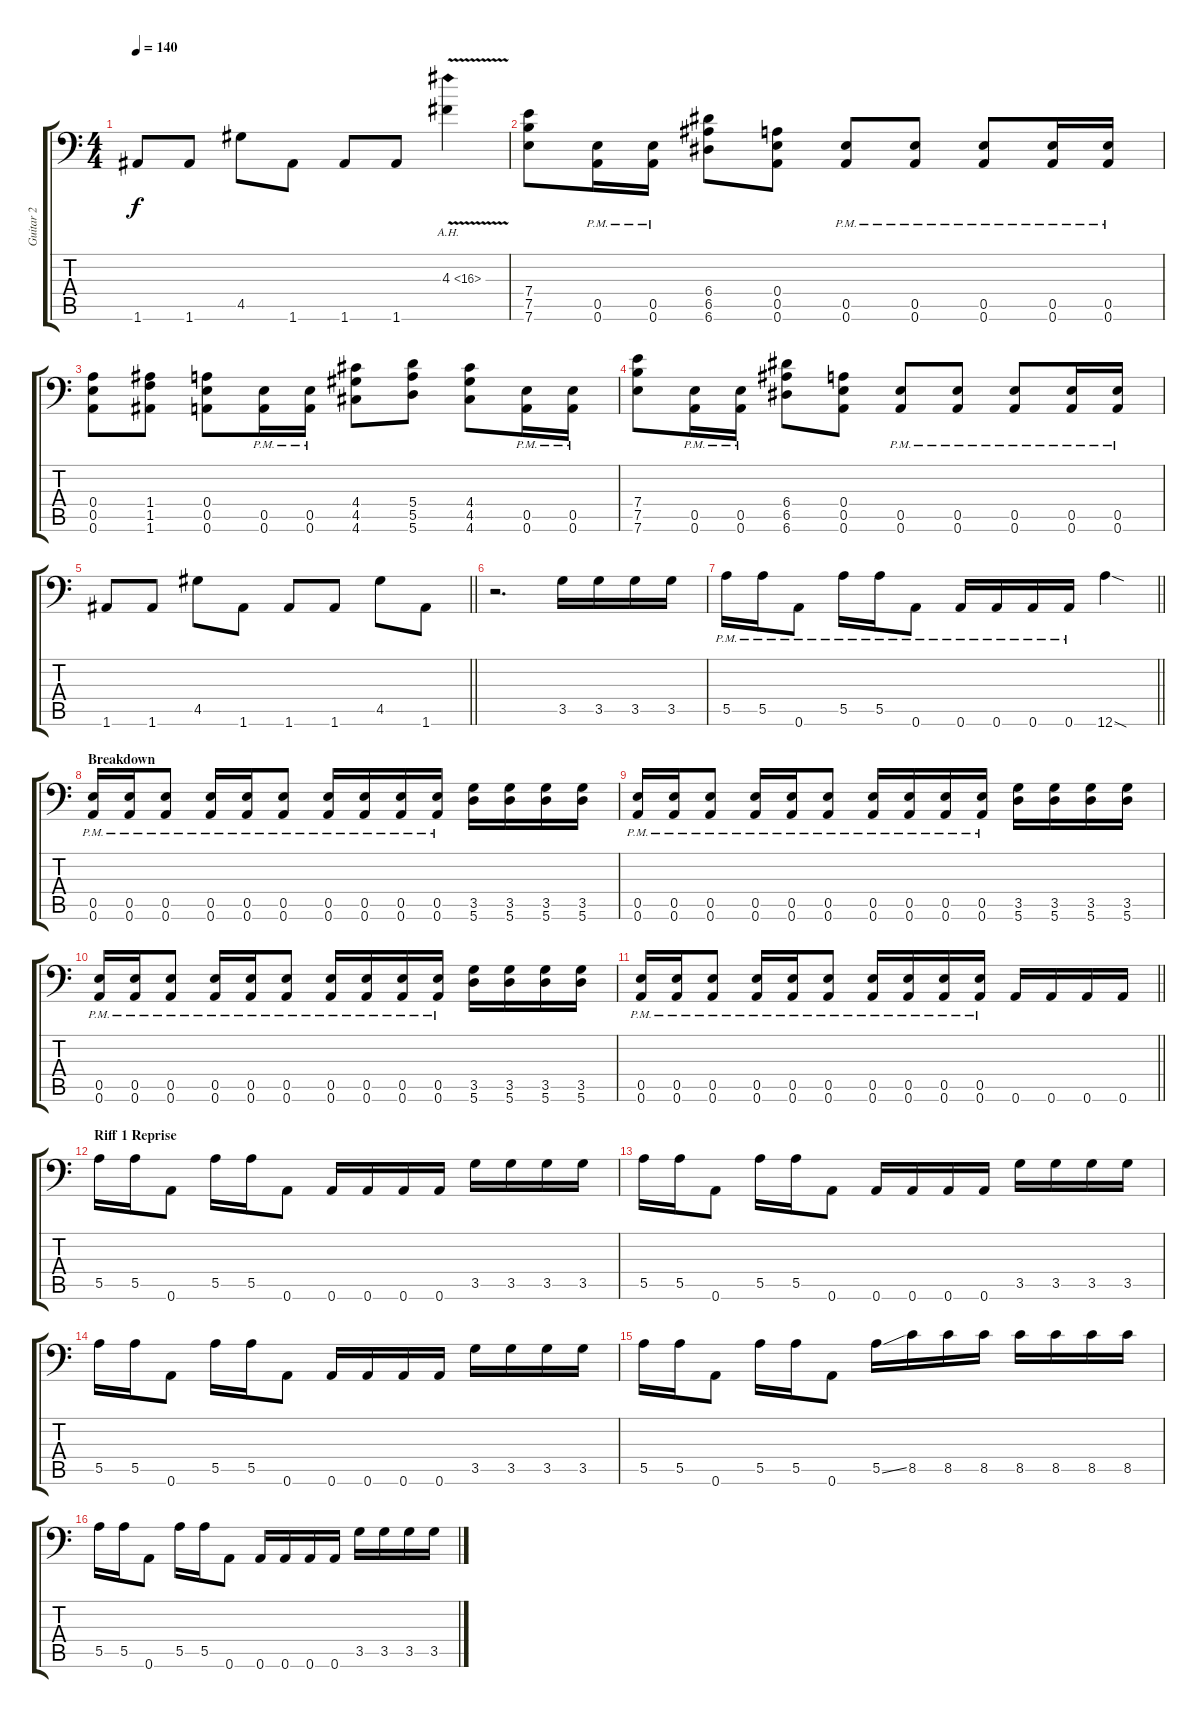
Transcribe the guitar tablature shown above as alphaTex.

\track ("Guitar 2" "Guitar 2") {instrument overdrivenguitar}
\staff {score tabs}
\tuning (B3 Gb3 D3 A2 E2 A1) {hide}
\ts (4 4)
\tempo 140
\clef f4
\ks c
1.6.8{dy f} 1.6.8 4.5.8 1.6.8 1.6.8 1.6.8 4.3{ah 12 v}.4 |
(7.4 7.5 7.6).8 (0.5{pm} 0.6{pm}).16 (0.5{pm} 0.6{pm}).16 (6.4 6.5 6.6).8 (0.4 0.5 0.6).8 (0.5{pm} 0.6{pm}).8 (0.5{pm} 0.6{pm}).8 (0.5{pm} 0.6{pm}).8 (0.5{pm} 0.6{pm}).16 (0.5{pm} 0.6{pm}).16 |
(0.4 0.5 0.6).8 (1.4 1.5 1.6).8 (0.4 0.5 0.6).8 (0.5{pm} 0.6{pm}).16 (0.5{pm} 0.6{pm}).16 (4.4 4.5 4.6).8 (5.4 5.5 5.6).8 (4.4 4.5 4.6).8 (0.5{pm} 0.6{pm}).16 (0.5{pm} 0.6{pm}).16 |
(7.4 7.5 7.6).8 (0.5{pm} 0.6{pm}).16 (0.5{pm} 0.6{pm}).16 (6.4 6.5 6.6).8 (0.4 0.5 0.6).8 (0.5{pm} 0.6{pm}).8 (0.5{pm} 0.6{pm}).8 (0.5{pm} 0.6{pm}).8 (0.5{pm} 0.6{pm}).16 (0.5{pm} 0.6{pm}).16 |
\barLineRight lightlight
1.6.8 1.6.8 4.5.8 1.6.8 1.6.8 1.6.8 4.5.8 1.6.8 |
\section ("" "")
r.2{d} 3.5.16 3.5.16 3.5.16 3.5.16 |
\barLineRight lightlight
5.5{pm}.16 5.5{pm}.16 0.6{pm}.8 5.5{pm}.16 5.5{pm}.16 0.6{pm}.8 0.6{pm}.16 0.6{pm}.16 0.6{pm}.16 0.6{pm}.16 12.6{sod}.4 |
\section ("" "Breakdown")
(0.5{pm} 0.6{pm}).16 (0.5{pm} 0.6{pm}).16 (0.5{pm} 0.6{pm}).8 (0.5{pm} 0.6{pm}).16 (0.5{pm} 0.6{pm}).16 (0.5{pm} 0.6{pm}).8 (0.5{pm} 0.6{pm}).16 (0.5{pm} 0.6{pm}).16 (0.5{pm} 0.6{pm}).16 (0.5{pm} 0.6{pm}).16 (3.5 5.6).16 (3.5 5.6).16 (3.5 5.6).16 (3.5 5.6).16 |
(0.5{pm} 0.6{pm}).16 (0.5{pm} 0.6{pm}).16 (0.5{pm} 0.6{pm}).8 (0.5{pm} 0.6{pm}).16 (0.5{pm} 0.6{pm}).16 (0.5{pm} 0.6{pm}).8 (0.5{pm} 0.6{pm}).16 (0.5{pm} 0.6{pm}).16 (0.5{pm} 0.6{pm}).16 (0.5{pm} 0.6{pm}).16 (3.5 5.6).16 (3.5 5.6).16 (3.5 5.6).16 (3.5 5.6).16 |
(0.5{pm} 0.6{pm}).16 (0.5{pm} 0.6{pm}).16 (0.5{pm} 0.6{pm}).8 (0.5{pm} 0.6{pm}).16 (0.5{pm} 0.6{pm}).16 (0.5{pm} 0.6{pm}).8 (0.5{pm} 0.6{pm}).16 (0.5{pm} 0.6{pm}).16 (0.5{pm} 0.6{pm}).16 (0.5{pm} 0.6{pm}).16 (3.5 5.6).16 (3.5 5.6).16 (3.5 5.6).16 (3.5 5.6).16 |
\barLineRight lightlight
(0.5{pm} 0.6{pm}).16 (0.5{pm} 0.6{pm}).16 (0.5{pm} 0.6{pm}).8 (0.5{pm} 0.6{pm}).16 (0.5{pm} 0.6{pm}).16 (0.5{pm} 0.6{pm}).8 (0.5{pm} 0.6{pm}).16 (0.5{pm} 0.6{pm}).16 (0.5{pm} 0.6{pm}).16 (0.5{pm} 0.6{pm}).16 0.6.16 0.6.16 0.6.16 0.6.16 |
\section ("" "Riff 1 Reprise")
5.5.16 5.5.16 0.6.8 5.5.16 5.5.16 0.6.8 0.6.16 0.6.16 0.6.16 0.6.16 3.5.16 3.5.16 3.5.16 3.5.16 |
5.5.16 5.5.16 0.6.8 5.5.16 5.5.16 0.6.8 0.6.16 0.6.16 0.6.16 0.6.16 3.5.16 3.5.16 3.5.16 3.5.16 |
5.5.16 5.5.16 0.6.8 5.5.16 5.5.16 0.6.8 0.6.16 0.6.16 0.6.16 0.6.16 3.5.16 3.5.16 3.5.16 3.5.16 |
5.5.16 5.5.16 0.6.8 5.5.16 5.5.16 0.6.8 5.5{ss}.16 8.5.16 8.5.16 8.5.16 8.5.16 8.5.16 8.5.16 8.5.16 |
5.5.16 5.5.16 0.6.8 5.5.16 5.5.16 0.6.8 0.6.16 0.6.16 0.6.16 0.6.16 3.5.16 3.5.16 3.5.16 3.5.16
